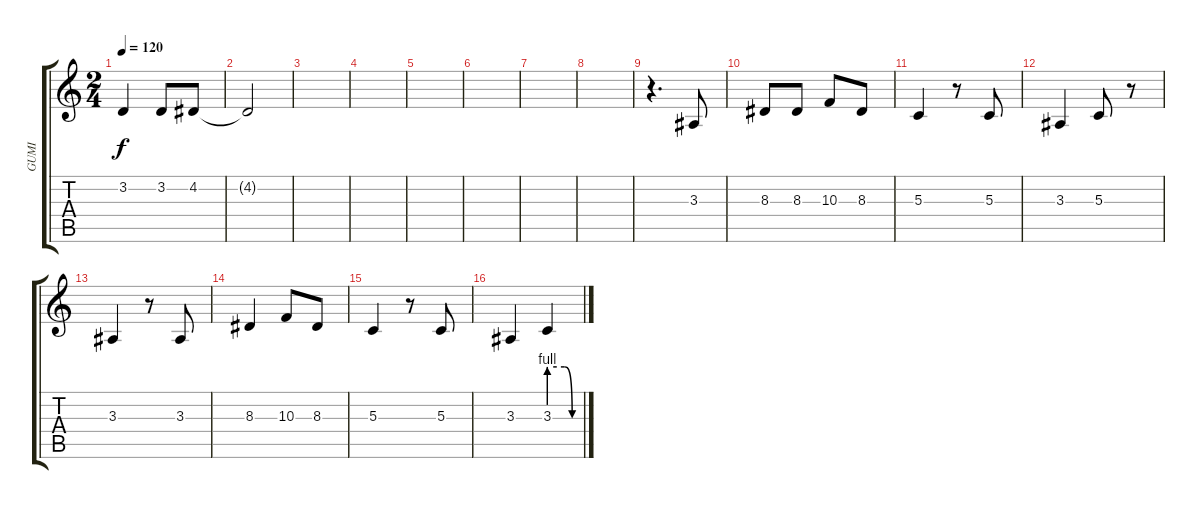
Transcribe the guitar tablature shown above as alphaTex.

\track ("GUMI" "GUMI") {instrument lead2sawtooth}
\staff {score tabs}
\tuning (E4 B3 G3 D3 A2 E2) {hide}
\ts (2 4)
\tempo 120
\clef g2
\ks c
3.2.4{dy f} 3.2.8 4.2.8 |
4.2{t}.2 |
|
|
|
|
|
|
r.4{d} 3.3.8 |
8.3.8 8.3.8 10.3.8 8.3.8 |
5.3.4 r.8 5.3.8 |
3.3.4 5.3.8 r.8 |
3.3.4 r.8 3.3.8 |
8.3.4 10.3.8 8.3.8 |
5.3.4 r.8 5.3.8 |
3.3.4 3.3{be (custom 0 4 15 4 30 4 45 0 60 0)}.4
